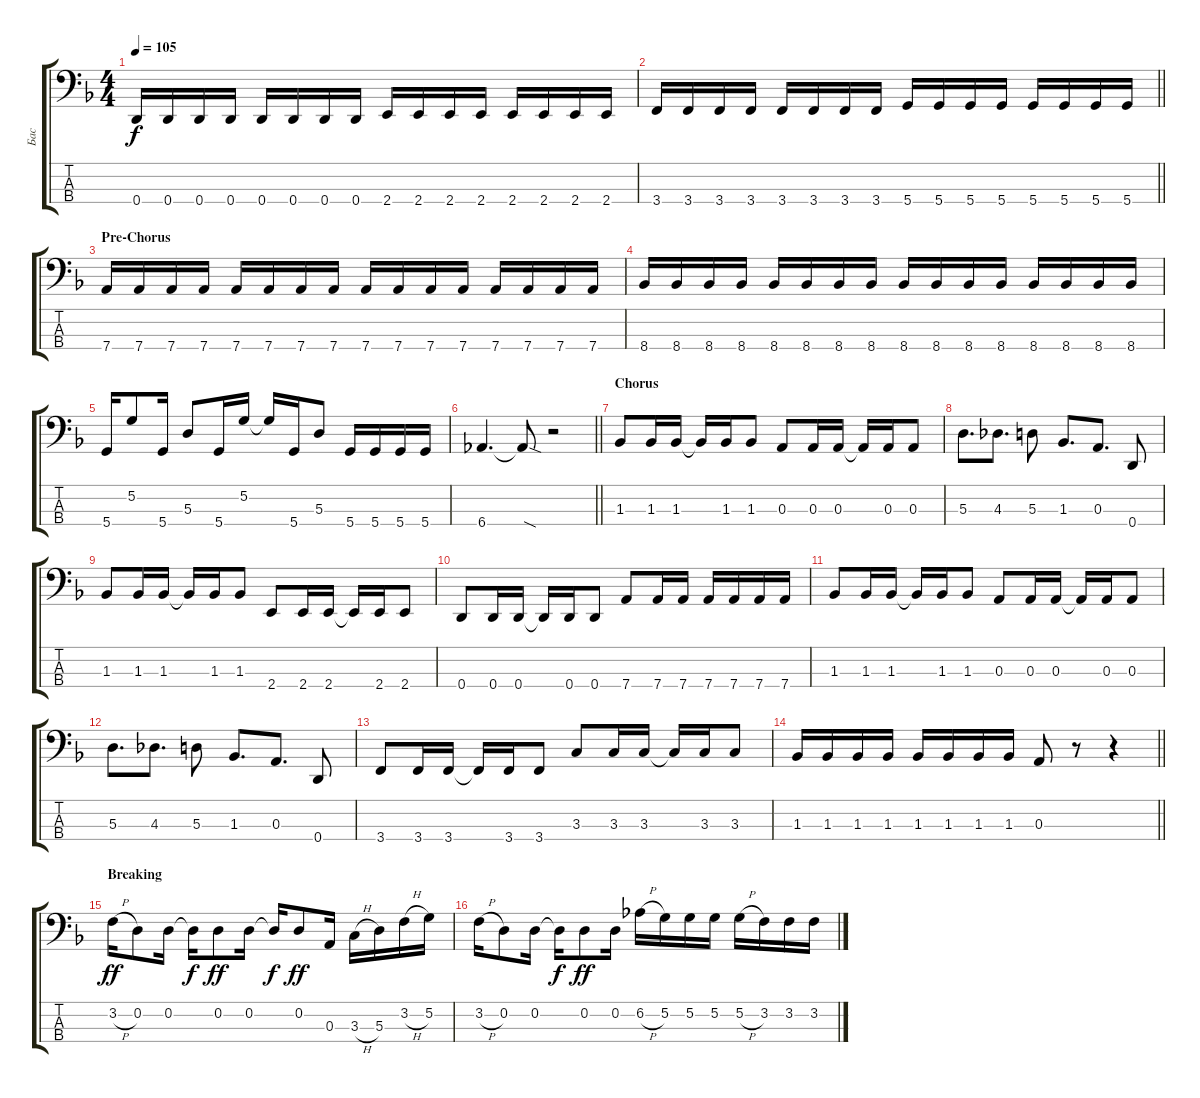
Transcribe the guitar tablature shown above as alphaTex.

\track ("Бас" "Бас") {instrument electricbassfinger}
\staff {score tabs}
\tuning (G2 D2 A1 D1) {hide}
\ts (4 4)
\tempo 105
\clef f4
\ks dminor
0.4.16{dy f} 0.4.16 0.4.16 0.4.16 0.4.16 0.4.16 0.4.16 0.4.16 2.4.16 2.4.16 2.4.16 2.4.16 2.4.16 2.4.16 2.4.16 2.4.16 |
\barLineRight lightlight
3.4.16 3.4.16 3.4.16 3.4.16 3.4.16 3.4.16 3.4.16 3.4.16 5.4.16 5.4.16 5.4.16 5.4.16 5.4.16 5.4.16 5.4.16 5.4.16 |
\section ("" "Pre-Chorus")
7.4.16 7.4.16 7.4.16 7.4.16 7.4.16 7.4.16 7.4.16 7.4.16 7.4.16 7.4.16 7.4.16 7.4.16 7.4.16 7.4.16 7.4.16 7.4.16 |
8.4.16 8.4.16 8.4.16 8.4.16 8.4.16 8.4.16 8.4.16 8.4.16 8.4.16 8.4.16 8.4.16 8.4.16 8.4.16 8.4.16 8.4.16 8.4.16 |
5.4.16 5.2.8 5.4.16 5.3.8 5.4.16 5.2.16 5.2{t}.16 5.4.16 5.3.8 5.4.16 5.4.16 5.4.16 5.4.16 |
\barLineRight lightlight
6.4.4{d} 6.4{sod t}.8 r.2 |
\section ("" "Chorus")
1.3.8 1.3.16 1.3.16 1.3{t}.16 1.3.16 1.3.8 0.3.8 0.3.16 0.3.16 0.3{t}.16 0.3.16 0.3.8 |
5.3.8{d} 4.3.8{d} 5.3.8 1.3.8{d} 0.3.8{d} 0.4.8 |
1.3.8 1.3.16 1.3.16 1.3{t}.16 1.3.16 1.3.8 2.4.8 2.4.16 2.4.16 2.4{t}.16 2.4.16 2.4.8 |
0.4.8 0.4.16 0.4.16 0.4{t}.16 0.4.16 0.4.8 7.4.8 7.4.16 7.4.16 7.4.16 7.4.16 7.4.16 7.4.16 |
1.3.8 1.3.16 1.3.16 1.3{t}.16 1.3.16 1.3.8 0.3.8 0.3.16 0.3.16 0.3{t}.16 0.3.16 0.3.8 |
5.3.8{d} 4.3.8{d} 5.3.8 1.3.8{d} 0.3.8{d} 0.4.8 |
3.4.8 3.4.16 3.4.16 3.4{t}.16 3.4.16 3.4.8 3.3.8 3.3.16 3.3.16 3.3{t}.16 3.3.16 3.3.8 |
\barLineRight lightlight
1.3.16 1.3.16 1.3.16 1.3.16 1.3.16 1.3.16 1.3.16 1.3.16 0.3.8 r.8 r.4 |
\section ("" "Breaking")
3.2{h}.16{dy ff} 0.2.8 0.2.16 0.2{t}.16{dy f} 0.2.8{dy ff} 0.2.16 0.2{t}.16{dy f} 0.2.8{dy ff} 0.3.16 3.3{h}.16 5.3.16 3.2{h}.16 5.2.16 |
3.2{h}.16 0.2.8 0.2.16 0.2{t}.16{dy f} 0.2.8{dy ff} 0.2.16 6.2{h}.16 5.2.16 5.2.16 5.2.16 5.2{h}.16 3.2.16 3.2.16 3.2.16
